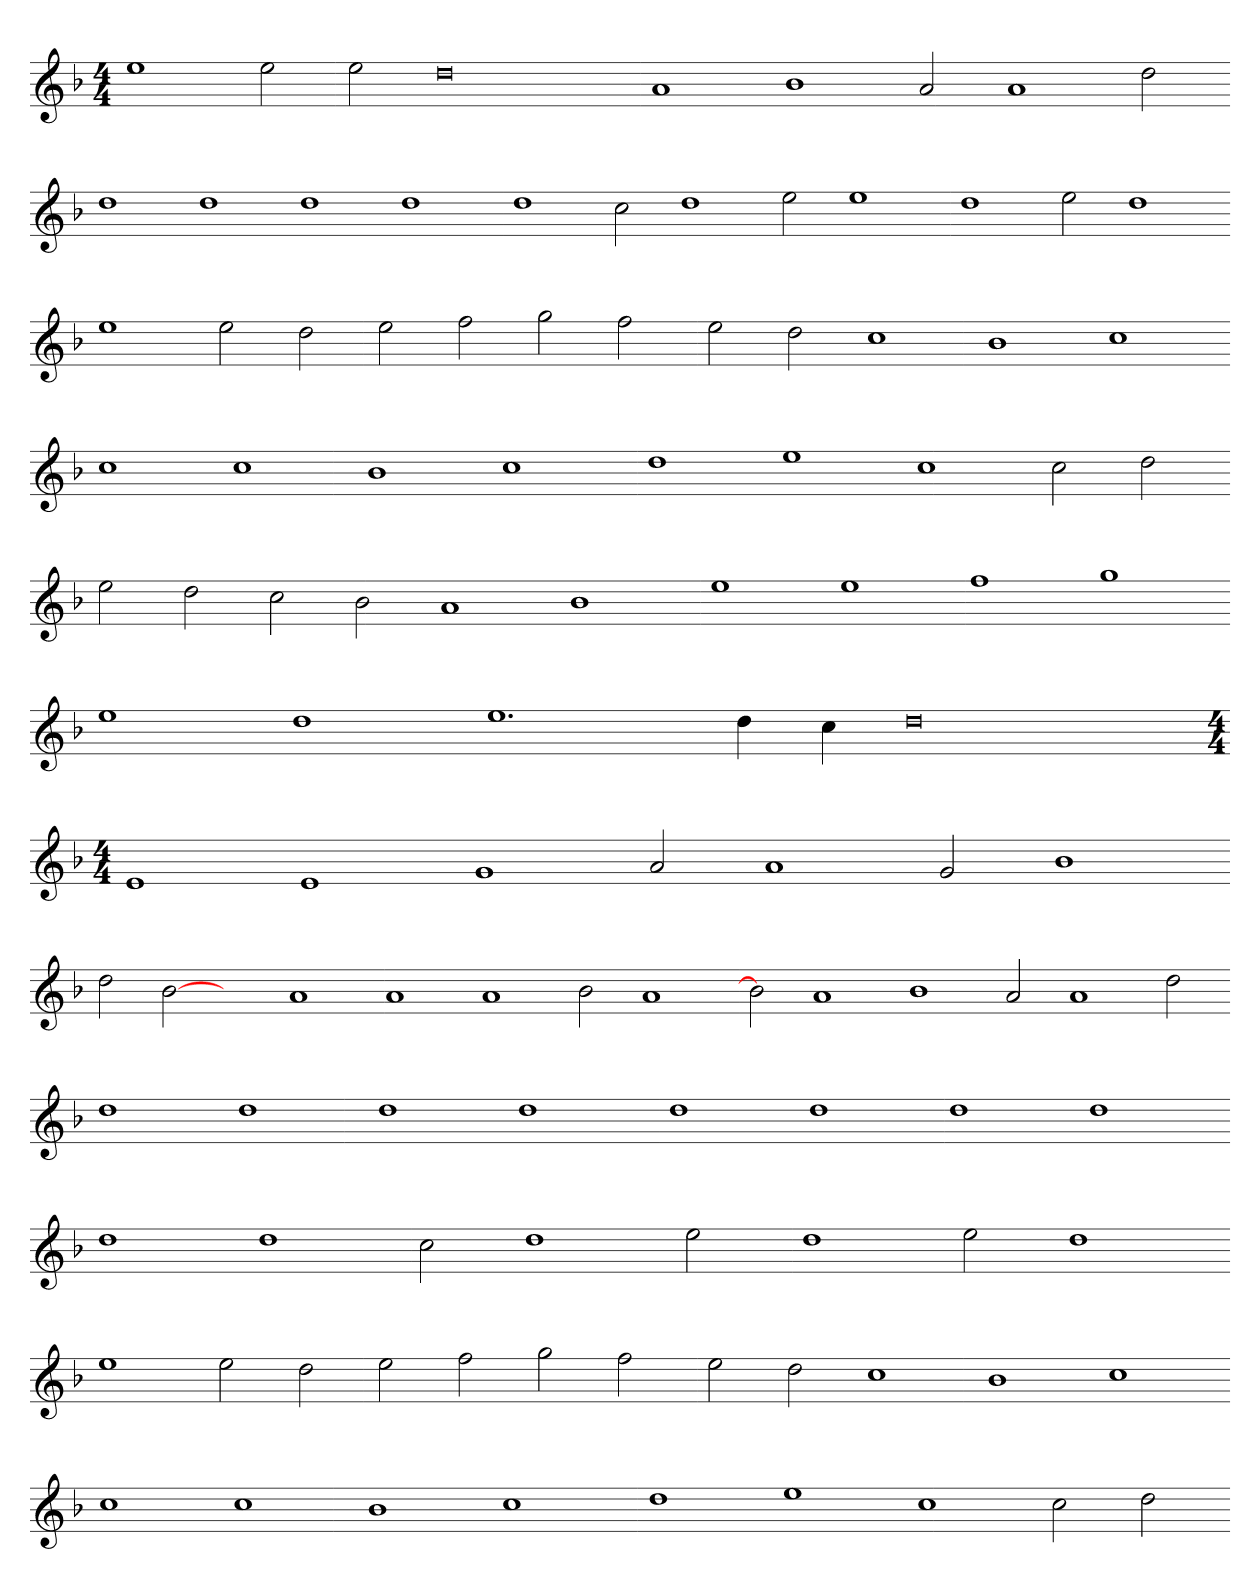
**kern
*part1
*staff1
*clefG2
*k[b-]
*M4/4
=
1ee
2ee
2ee
0dd
=-
1a
1b-
2a
1a
2dd
=-
1dd
1dd
1dd
1dd
=-
1dd
2cc
1dd
2ee
1ee
=-
1dd
2ee
1dd
=-
1ee
2ee
2dd
2ee
2ff
2gg
2ff
=-
2ee
2dd
1cc
1b-
1cc
=-
1cc
1cc
1b-
1cc
=-
1dd
1ee
1cc
2cc
2dd
=-
2ee
2dd
2cc
2b-
1a
1b-
=-
1ee
1ee
1ff
1gg
=-
1ee
1dd
1.ee
4dd
4cc
0dd
=-
*M4/4
1e
1e
1g
2a
1a
2g
1b-
=-
2dd
[2b-
2ryy
1a
1a
1a
2b-
1a
=-
2b-]
1a
1b-
2a
1a
2dd
=-
1dd
1dd
1dd
1dd
=-
1dd
1dd
1dd
1dd
=-
1dd
1dd
2cc
1dd
2ee
=-
1dd
2ee
1dd
=-
1ee
2ee
2dd
2ee
2ff
2gg
2ff
=-
2ee
2dd
1cc
1b-
1cc
=-
1cc
1cc
1b-
1cc
=-
1dd
1ee
1cc
2cc
2dd
=-
*-
